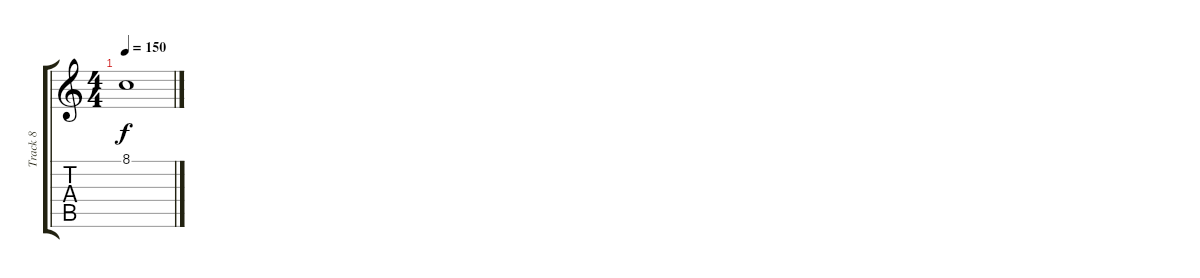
\track ("Track 8" "Track 8") {instrument tuba}
\staff {score tabs}
\tuning (E4 B3 G3 D3 A2 E2) {hide}
\ts (4 4)
\tempo 150
\clef g2
\ks c
8.1{t}.1{dy f}
